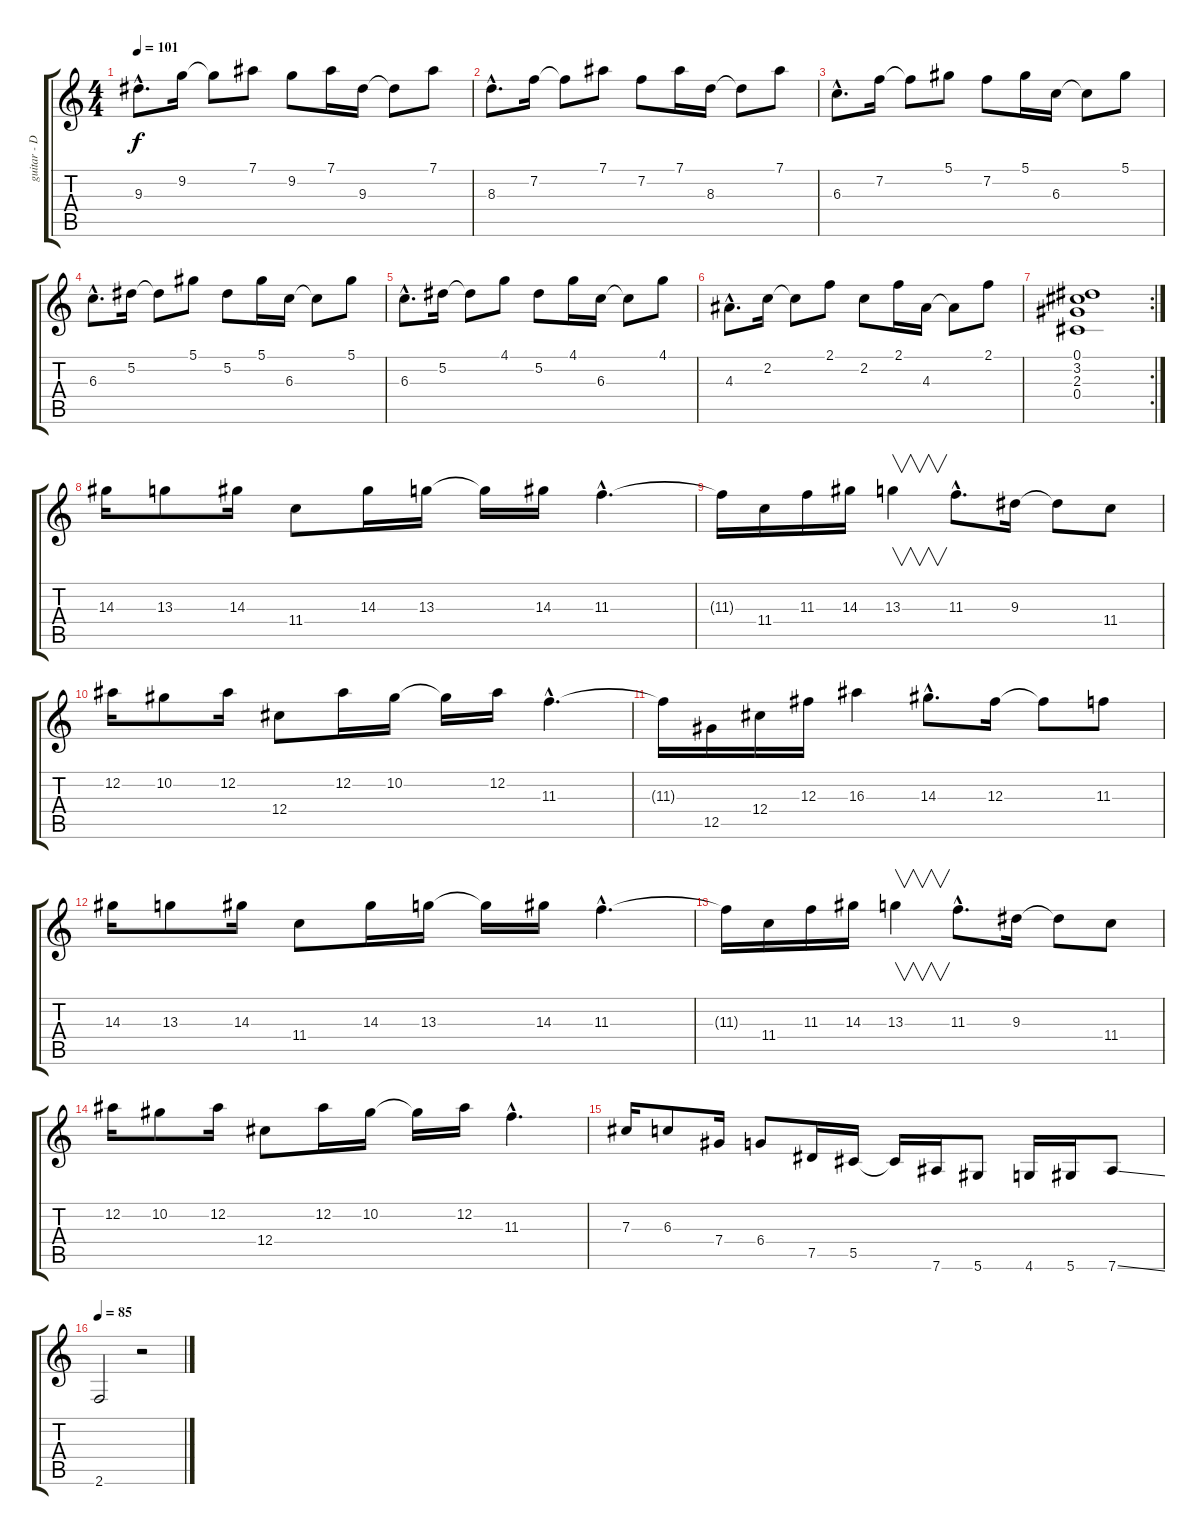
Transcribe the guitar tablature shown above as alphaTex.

\track ("guitar - Dave Mustaine" "guitar - D") {instrument distortionguitar}
\staff {score tabs}
\tuning (Eb4 Bb3 Gb3 Db3 Ab2 Eb2) {hide}
\ts (4 4)
\tempo 101
\clef g2
\ks c
9.3{hac}.8{d dy f} 9.2.16 9.2{t}.8 7.1.8 9.2.8 7.1.16 9.3.16 9.3{t}.8 7.1.8 |
8.3{hac}.8{d} 7.2.16 7.2{t}.8 7.1.8 7.2.8 7.1.16 8.3.16 8.3{t}.8 7.1.8 |
6.3{hac}.8{d} 7.2.16 7.2{t}.8 5.1.8 7.2.8 5.1.16 6.3.16 6.3{t}.8 5.1.8 |
6.3{hac}.8{d} 5.2.16 5.2{t}.8 5.1.8 5.2.8 5.1.16 6.3.16 6.3{t}.8 5.1.8 |
6.3{hac}.8{d} 5.2.16 5.2{t}.8 4.1.8 5.2.8 4.1.16 6.3.16 6.3{t}.8 4.1.8 |
4.3{hac}.8{d} 2.2.16 2.2{t}.8 2.1.8 2.2.8 2.1.16 4.3.16 4.3{t}.8 2.1.8 |
\rc 2
(0.1 3.2 2.3 0.4).1 |
14.3.16 13.3.8 14.3.16 11.4.8 14.3.16 13.3.16 13.3{t}.16 14.3.16 11.3{hac}.4{d} |
11.3{t}.16 11.4.16 11.3.16 14.3.16 13.3.4{v} 11.3{hac}.8{d} 9.3.16 9.3{t}.8 11.4.8 |
12.2.16 10.2.8 12.2.16 12.4.8 12.2.16 10.2.16 10.2{t}.16 12.2.16 11.3{hac}.4{d} |
11.3{t}.16 12.5.16 12.4.16 12.3.16 16.3.4 14.3{hac}.8{d} 12.3.16 12.3{t}.8 11.3.8 |
14.3.16 13.3.8 14.3.16 11.4.8 14.3.16 13.3.16 13.3{t}.16 14.3.16 11.3{hac}.4{d} |
11.3{t}.16 11.4.16 11.3.16 14.3.16 13.3.4{v} 11.3{hac}.8{d} 9.3.16 9.3{t}.8 11.4.8 |
12.2.16 10.2.8 12.2.16 12.4.8 12.2.16 10.2.16 10.2{t}.16 12.2.16 11.3{hac}.4{d} |
7.3.16 6.3.8 7.4.16 6.4.8 7.5.16 5.5.16 5.5{t}.16 7.6.16 5.6.8 4.6.16 5.6.16 7.6{ss}.8 |
\tempo 85
2.6.2 r.2
